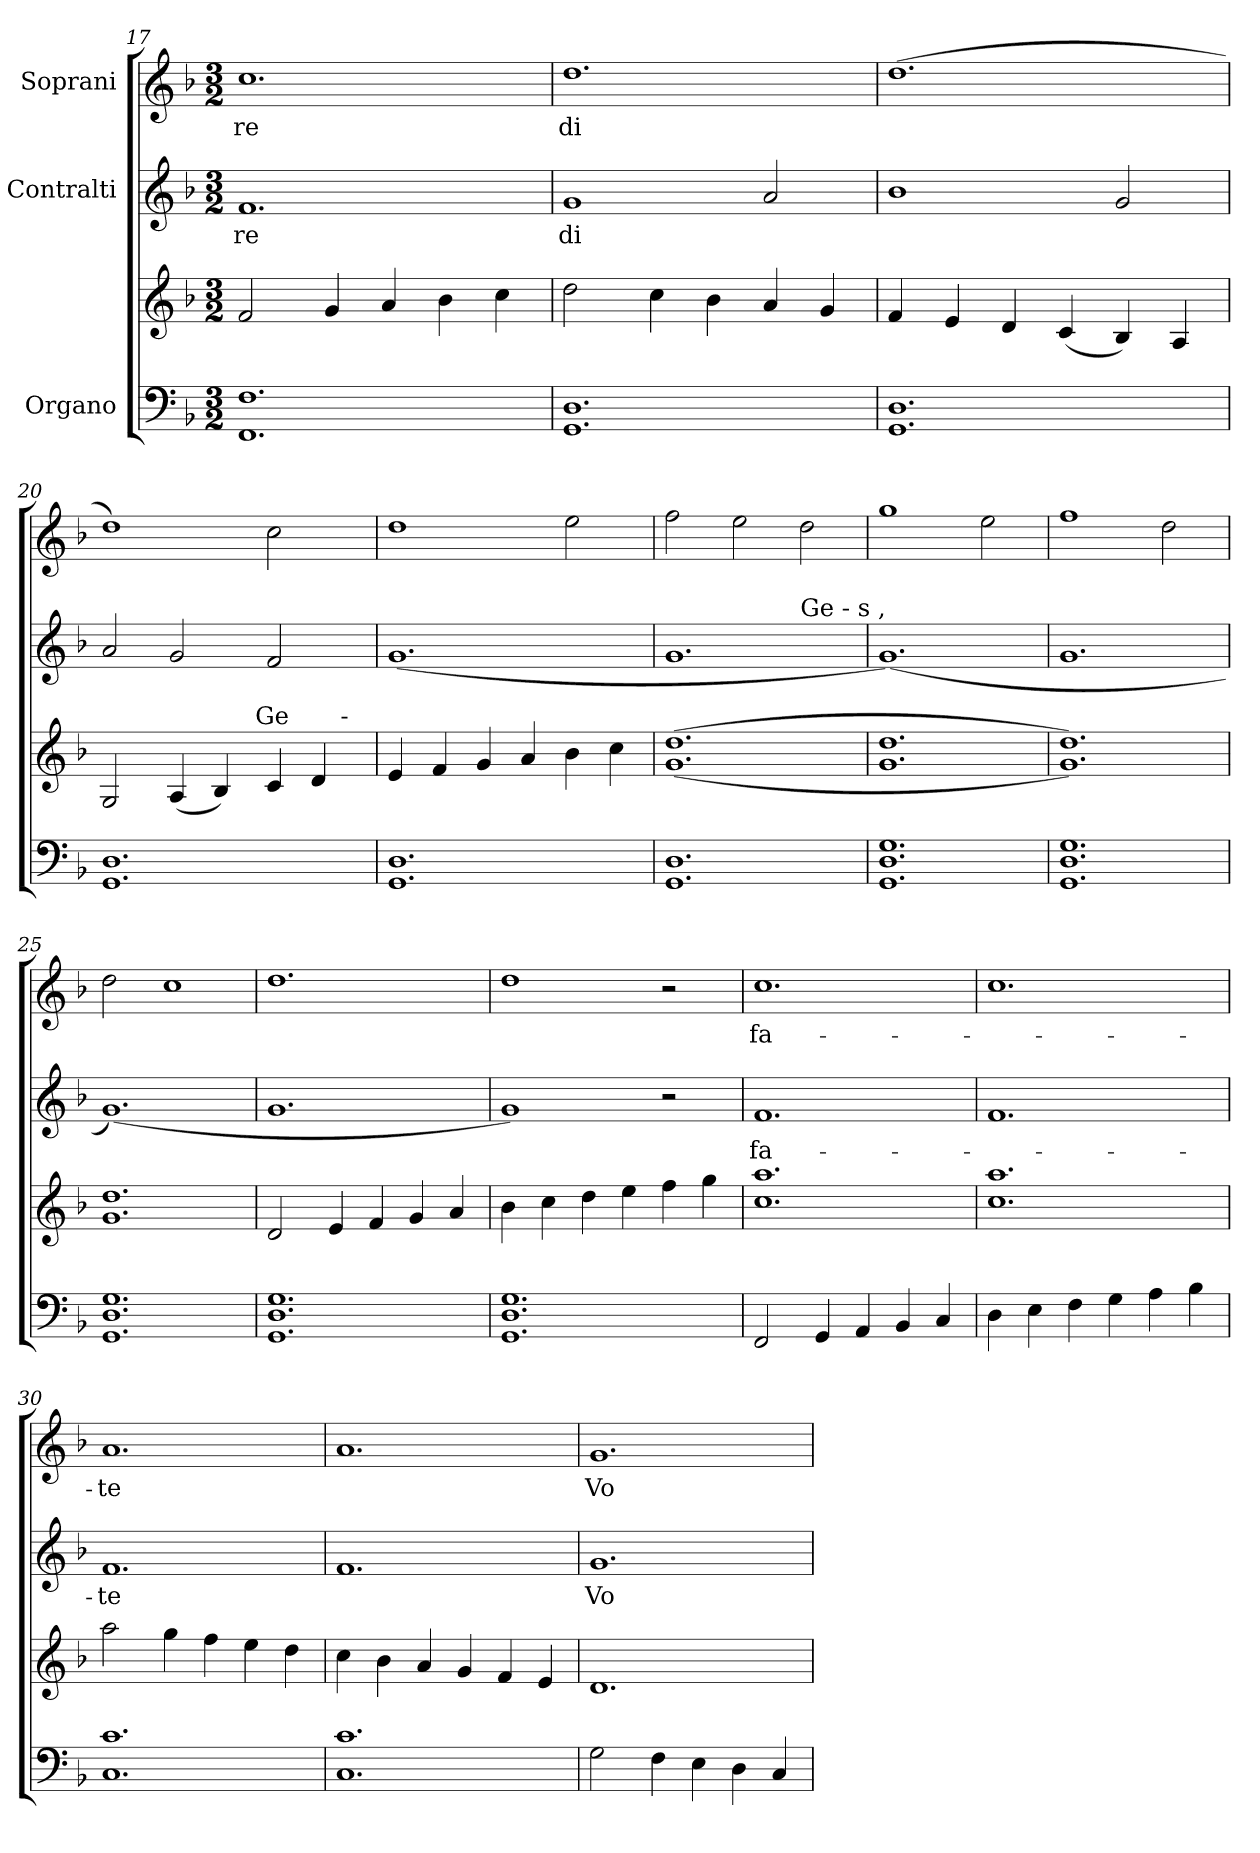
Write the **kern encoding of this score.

**kern	**kern	**kern	**text	**kern	**text
*part3	*part3	*part2	*part2	*part1	*part1
*staff4	*staff3	*staff2	*staff2	*staff1	*staff1
*I"Organo	*	*I"Contralti	*	*I"Soprani	*
*clefF4	*clefG2	*clefG2	*	*clefG2	*
*k[b-]	*k[b-]	*k[b-]	*	*k[b-]	*
*F:	*F:	*F:	*	*F:	*
*M3/2	*M3/2	*M3/2	*	*M3/2	*
=17	=17	=17	=17	=17	=17
!	!	!	!LO:LY:b	!	!LO:LY:b
1.FF 1.F	2f/	1.f	-re	1.cc	-re
.	4g/	.	.	.	.
.	4a/	.	.	.	.
.	4b-\	.	.	.	.
.	4cc\	.	.	.	.
=18	=18	=18	=18	=18	=18
!	!	!	!LO:LY:b	!	!LO:LY:b
1.GG 1.D	2dd\	1g	di	1.dd	di
.	4cc\	.	.	.	.
.	4b-\	.	.	.	.
.	4a/	2a/	.	.	.
.	4g/	.	.	.	.
!!LO:LB:g=z
=19	=19	=19	=19	=19	=19
1.GG 1.D	4f/	1b-	.	(>1.dd	.
.	4e/	.	.	.	.
.	4d/	.	.	.	.
.	(4c/	.	.	.	.
.	4B-/)	2g/	.	.	.
.	4A/	.	.	.	.
=20	=20	=20	=20	=20	=20
*	*^	*	*	*	*
*	*	*^	*	*	*	*
1.GG 1.D	2G/	2ryy	1ryy	2a/	.	1dd)	.
.	(4A/	4...ryy	.	2g/	.	.	.
.	4B-/)	.	.	.	.	.	.
!	!	!LO:TX:a:t=Ge	!	!	!	!	!
.	.	2ryy	.	.	.	.	.
.	4c/	.	4.ryy	2f/	.	2cc\	.
.	4d/	.	.	.	.	.	.
!	!	!	!LO:TX:a:t=-	!	!	!	!
.	.	.	8ryy	.	.	.	.
.	.	32ryy	.	.	.	.	.
=21	=21	=21	=21	=21	=21	=21	=21
!	!LO:TX:a:t=s	!	!	!	!	!	!
*	*v	*v	*v	*	*	*	*
1.GG 1.D	4e/	(<1.g	.	1dd	.
.	4f/	.	.	.	.
.	4g/	.	.	.	.
.	4a/	.	.	.	.
.	4b-\	.	.	2ee\	.
.	4cc\	.	.	.	.
=22	=22	=22	=22	=22	=22
*	*	*^	*	*	*
1.GG 1.D	(<(>1.g 1.dd	1.g	1ryy	.	2ff\	.
.	.	.	.	.	2ee\	.
!	!	!	!LO:TX:a:t=Ge - s ,	!	!	!
.	.	.	2ryy	.	2dd\	.
*	*	*v	*v	*	*	*
=23	=23	=23	=23	=23	=23
1.GG 1.D 1.G	1.g 1.dd	(<1.g)	.	1gg	.
.	.	.	.	2ee\	.
=24	=24	=24	=24	=24	=24
1.GG 1.D 1.G	1.g 1.dd))	1.g	.	1ff	.
.	.	.	.	2dd\	.
=25	=25	=25	=25	=25	=25
1.GG 1.D 1.G	1.g 1.dd	(<1.g)	.	2dd\	.
.	.	.	.	1cc	.
=26	=26	=26	=26	=26	=26
1.GG 1.D 1.G	2d/	1.g	.	1.dd	.
.	4e/	.	.	.	.
.	4f/	.	.	.	.
.	4g/	.	.	.	.
.	4a/	.	.	.	.
=27	=27	=27	=27	=27	=27
1.GG 1.D 1.G	4b-\	1g)	.	1dd	.
.	4cc\	.	.	.	.
.	4dd\	.	.	.	.
.	4ee\	.	.	.	.
.	4ff\	2r	.	2r	.
.	4gg\	.	.	.	.
!!LO:PB:g=z
=28	=28	=28	=28	=28	=28
!	!	!	!LO:LY:b	!	!LO:LY:b
2FF/	1.cc 1.aa	1.f	fa-	1.cc	fa-
4GG/	.	.	.	.	.
4AA/	.	.	.	.	.
4BB-/	.	.	.	.	.
4C/	.	.	.	.	.
=29	=29	=29	=29	=29	=29
4D\	1.cc 1.aa	1.f	.	1.cc	.
4E\	.	.	.	.	.
4F\	.	.	.	.	.
4G\	.	.	.	.	.
4A\	.	.	.	.	.
4B-\	.	.	.	.	.
=30	=30	=30	=30	=30	=30
!	!	!	!LO:LY:b	!	!LO:LY:b
1.C 1.c	2aa\	1.f	-te	1.a	-te
.	4gg\	.	.	.	.
.	4ff\	.	.	.	.
.	4ee\	.	.	.	.
.	4dd\	.	.	.	.
=31	=31	=31	=31	=31	=31
1.C 1.c	4cc\	1.f	.	1.a	.
.	4b-\	.	.	.	.
.	4a/	.	.	.	.
.	4g/	.	.	.	.
.	4f/	.	.	.	.
.	4e/	.	.	.	.
=32	=32	=32	=32	=32	=32
!	!	!	!LO:LY:b	!	!LO:LY:b
2G\	1.d	1.g	Vo-	1.g	Vo-
4F\	.	.	.	.	.
4E\	.	.	.	.	.
4D\	.	.	.	.	.
4C/	.	.	.	.	.
=	=	=	=	=	=
*-	*-	*-	*-	*-	*-
